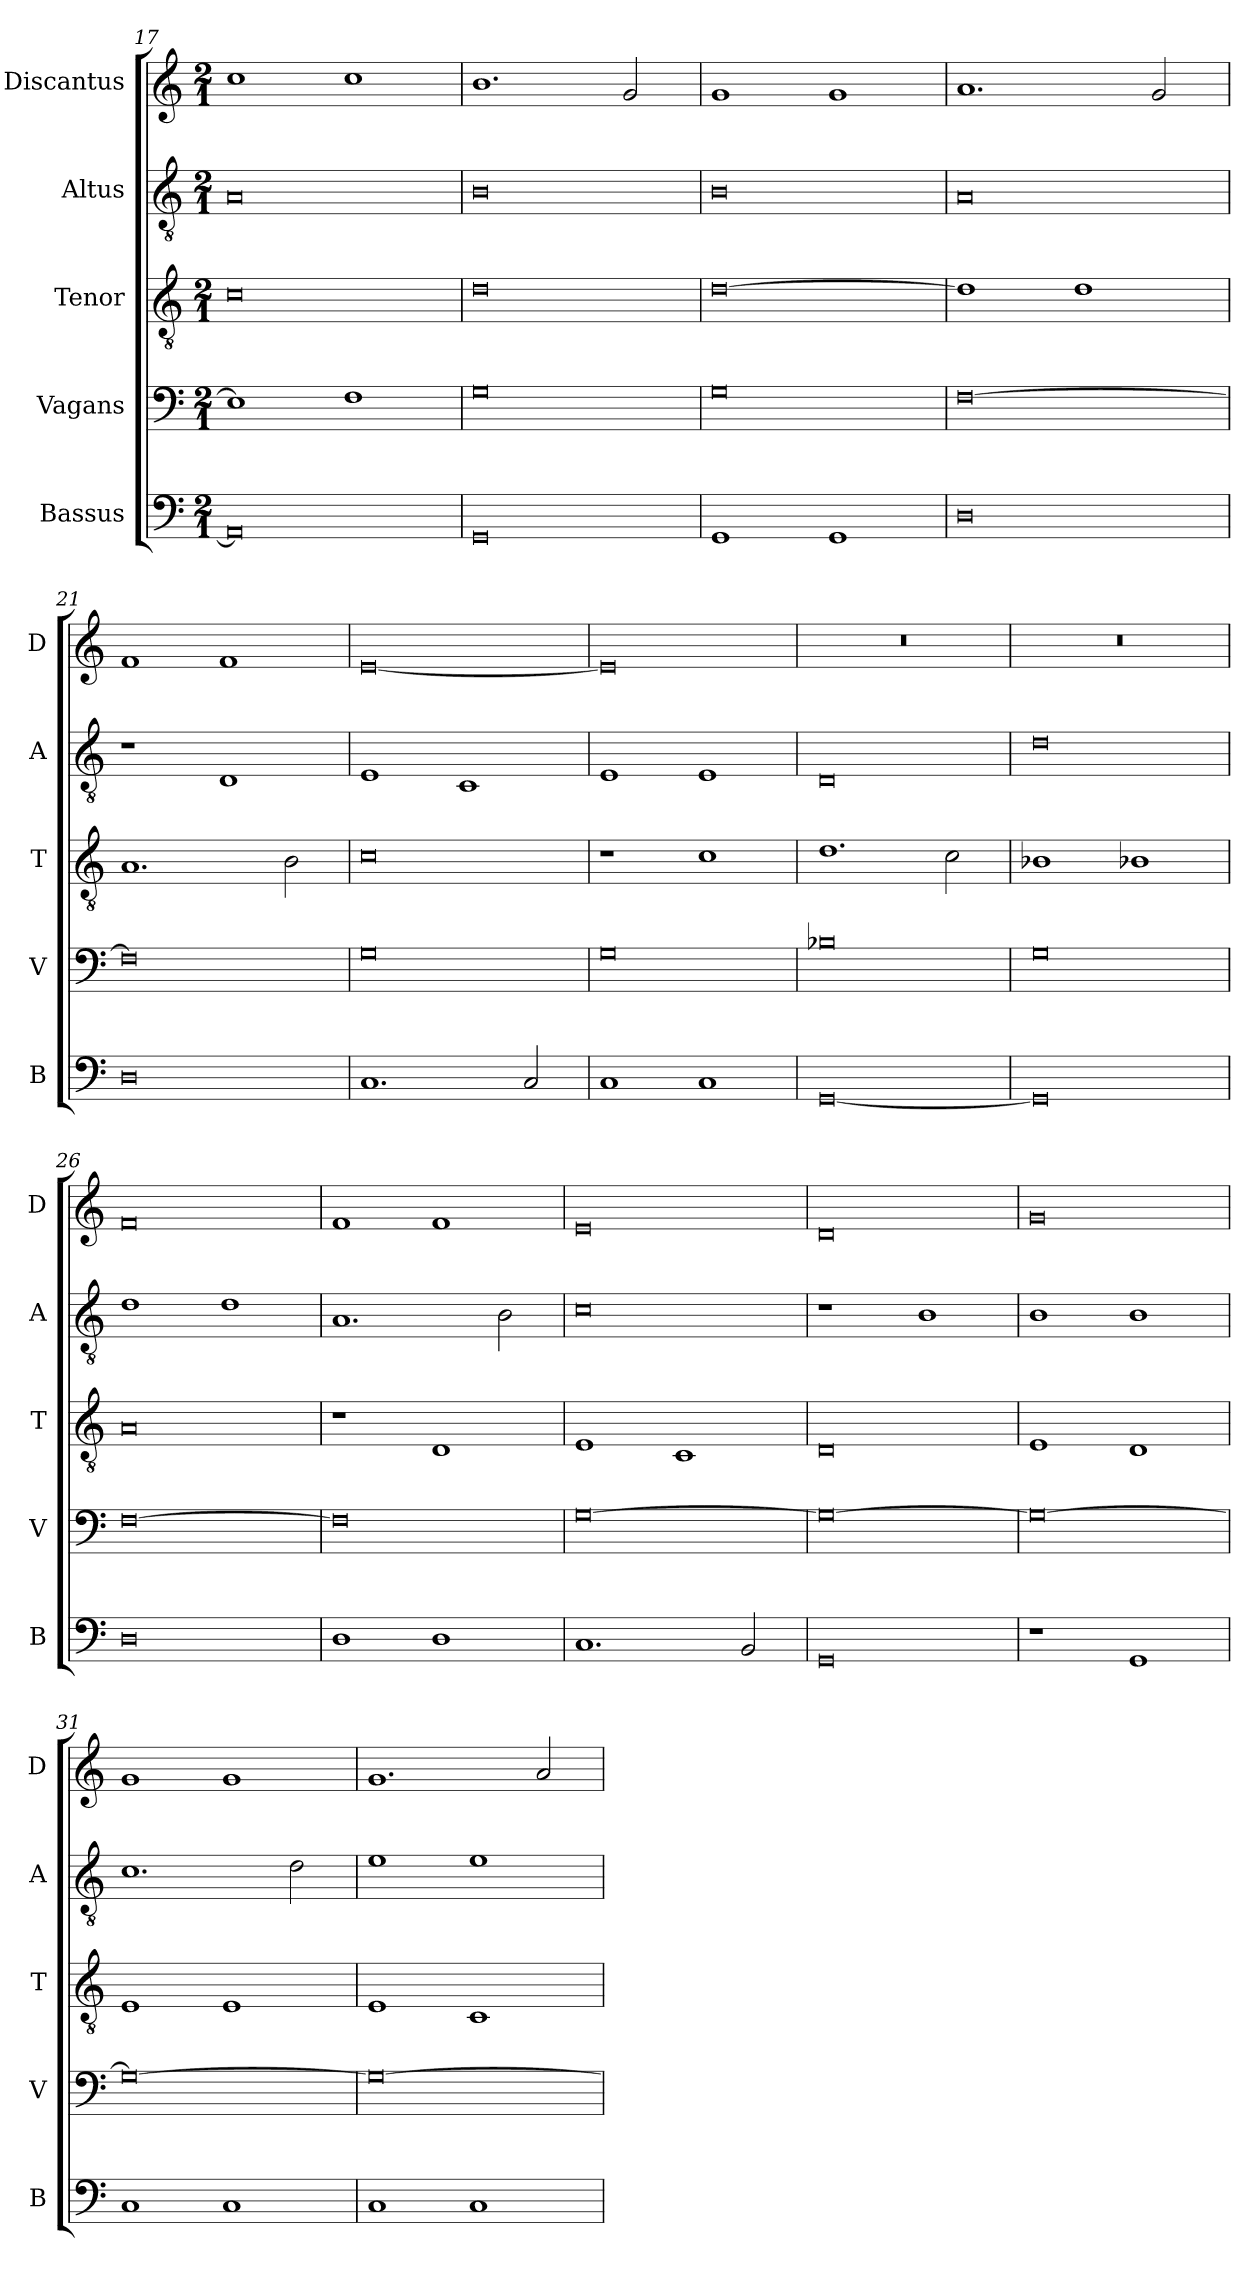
**kern	**kern	**kern	**kern	**kern
*part5	*part4	*part3	*part2	*part1
*staff5	*staff4	*staff3	*staff2	*staff1
*I"Bassus	*I"Vagans	*I"Tenor	*I"Altus	*I"Discantus
*I'B	*I'V	*I'T	*I'A	*I'D
*clefF4	*clefF4	*clefGv2	*clefGv2	*clefG2
*k[]	*k[]	*k[]	*k[]	*k[]
*M2/1	*M2/1	*M2/1	*M2/1	*M2/1
=17	=17	=17	=17	=17
0AA]	1E]	0c	0A	1cc
.	1F	.	.	1cc
=18	=18	=18	=18	=18
0GG	0G	0d	0B	1.b
.	.	.	.	2g/
=19	=19	=19	=19	=19
1GG	0G	[0d	0B	1g
1GG	.	.	.	1g
=20	=20	=20	=20	=20
0D	[0F	1d]	0A	1.a
.	.	1d	.	.
.	.	.	.	2g/
=21	=21	=21	=21	=21
0D	0F]	1.A	1r	1f
.	.	.	1D	1f
.	.	2B\	.	.
=22	=22	=22	=22	=22
1.C	0G	0c	1E	[0e
.	.	.	1C	.
2C/	.	.	.	.
=23	=23	=23	=23	=23
1C	0G	1r	1E	0e]
1C	.	1c	1E	.
=24	=24	=24	=24	=24
[0GG	0B-X	1.d	0D	0r
.	.	2c\	.	.
=25	=25	=25	=25	=25
0GG]	0G	1B-X	0d	0r
.	.	1B-X	.	.
=26	=26	=26	=26	=26
0D	[0F	0A	1d	0f
.	.	.	1d	.
=27	=27	=27	=27	=27
1D	0F]	1r	1.A	1f
1D	.	1D	.	1f
.	.	.	2B\	.
=28	=28	=28	=28	=28
1.C	[0G	1E	0c	0e
.	.	1C	.	.
2BB/	.	.	.	.
=29	=29	=29	=29	=29
0GG	0G_	0D	1r	0d
.	.	.	1B	.
=30	=30	=30	=30	=30
1r	0G_	1E	1B	0g
1GG	.	1D	1B	.
=31	=31	=31	=31	=31
1C	0G_	1E	1.c	1g
1C	.	1E	.	1g
.	.	.	2d\	.
=32	=32	=32	=32	=32
1C	0G_	1E	1e	1.g
1C	.	1C	1e	.
.	.	.	.	2a/
=	=	=	=	=
*-	*-	*-	*-	*-
